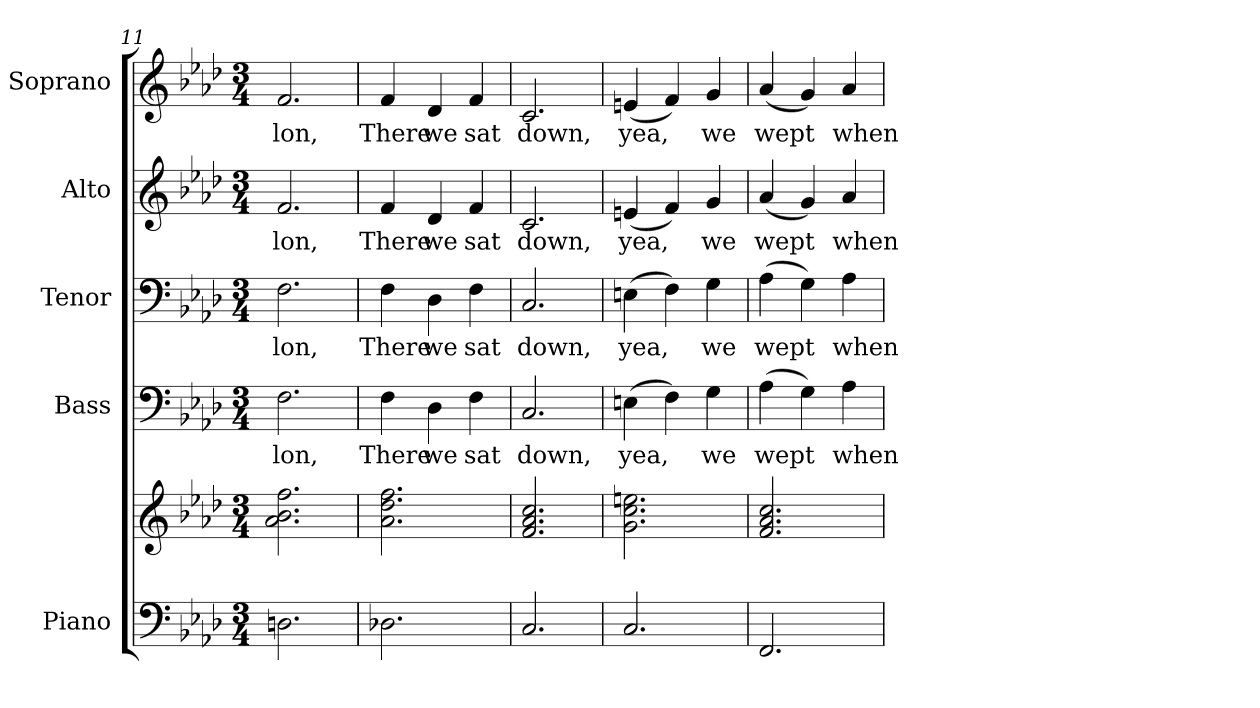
**kern	**kern	**kern	**text	**kern	**text	**kern	**text	**kern	**text
*part5	*part5	*part4	*part4	*part3	*part3	*part2	*part2	*part1	*part1
*staff6	*staff5	*staff4	*staff4	*staff3	*staff3	*staff2	*staff2	*staff1	*staff1
*I"Piano	*	*I"Bass	*	*I"Tenor	*	*I"Alto	*	*I"Soprano	*
*I'Pno.	*	*I'B.	*	*I'T.	*	*I'A.	*	*I'S.	*
*clefF4	*clefG2	*clefF4	*	*clefF4	*	*clefG2	*	*clefG2	*
*k[b-e-a-d-]	*k[b-e-a-d-]	*k[b-e-a-d-]	*	*k[b-e-a-d-]	*	*k[b-e-a-d-]	*	*k[b-e-a-d-]	*
*A-:	*A-:	*A-:	*	*A-:	*	*A-:	*	*A-:	*
*M3/4	*M3/4	*M3/4	*	*M3/4	*	*M3/4	*	*M3/4	*
=11	=11	=11	=11	=11	=11	=11	=11	=11	=11
!	!	!	!LO:LY:b:color=#000000	!	!	!	!	!	!
!	!	!	!	!	!LO:LY:b:color=#000000	!	!	!	!
!	!	!	!	!	!	!	!LO:LY:b:color=#000000	!	!
!	!	!	!	!	!	!	!	!	!LO:LY:b:color=#000000
2.Dni\	2.a-i\ 2.b-i 2.ffi	2.Fi\	-lon,	2.Fi\	-lon,	2.fi/	-lon,	2.fi/	-lon,
=12	=12	=12	=12	=12	=12	=12	=12	=12	=12
!	!	!	!LO:LY:b:color=#000000	!	!	!	!	!	!
!	!	!	!	!	!LO:LY:b:color=#000000	!	!	!	!
!	!	!	!	!	!	!	!LO:LY:b:color=#000000	!	!
!	!	!	!	!	!	!	!	!	!LO:LY:b:color=#000000
2.D-Xi\	2.a-i\ 2.dd-i 2.ffi	4Fi\	There	4Fi\	There	4fi/	There	4fi/	There
!	!	!	!LO:LY:b:color=#000000	!	!	!	!	!	!
!	!	!	!	!	!LO:LY:b:color=#000000	!	!	!	!
!	!	!	!	!	!	!	!LO:LY:b:color=#000000	!	!
!	!	!	!	!	!	!	!	!	!LO:LY:b:color=#000000
.	.	4D-i\	we	4D-i\	we	4d-i/	we	4d-i/	we
!	!	!	!LO:LY:b:color=#000000	!	!	!	!	!	!
!	!	!	!	!	!LO:LY:b:color=#000000	!	!	!	!
!	!	!	!	!	!	!	!LO:LY:b:color=#000000	!	!
!	!	!	!	!	!	!	!	!	!LO:LY:b:color=#000000
.	.	4Fi\	sat	4Fi\	sat	4fi/	sat	4fi/	sat
!!LO:PB:g=z
=13	=13	=13	=13	=13	=13	=13	=13	=13	=13
!	!	!	!LO:LY:b:color=#000000	!	!	!	!	!	!
!	!	!	!	!	!LO:LY:b:color=#000000	!	!	!	!
!	!	!	!	!	!	!	!LO:LY:b:color=#000000	!	!
!	!	!	!	!	!	!	!	!	!LO:LY:b:color=#000000
2.Ci/	2.fi/ 2.a-i 2.cci	2.Ci/	down,	2.Ci/	down,	2.ci/	down,	2.ci/	down,
=14	=14	=14	=14	=14	=14	=14	=14	=14	=14
!	!	!	!LO:LY:b:color=#000000	!	!	!	!	!	!
!	!	!	!	!	!LO:LY:b:color=#000000	!	!	!	!
!	!	!	!	!	!	!	!LO:LY:b:color=#000000	!	!
!	!	!	!	!	!	!	!	!	!LO:LY:b:color=#000000
2.Ci/	2.gi\ 2.cci 2.eeni	(4Eni\	yea,	(4Eni\	yea,	(4eni/	yea,	(4eni/	yea,
.	.	4Fi\)	.	4Fi\)	.	4fi/)	.	4fi/)	.
!	!	!	!LO:LY:b:color=#000000	!	!	!	!	!	!
!	!	!	!	!	!LO:LY:b:color=#000000	!	!	!	!
!	!	!	!	!	!	!	!LO:LY:b:color=#000000	!	!
!	!	!	!	!	!	!	!	!	!LO:LY:b:color=#000000
.	.	4Gi\	we	4Gi\	we	4gi/	we	4gi/	we
=15	=15	=15	=15	=15	=15	=15	=15	=15	=15
!	!	!	!LO:LY:b:color=#000000	!	!	!	!	!	!
!	!	!	!	!	!LO:LY:b:color=#000000	!	!	!	!
!	!	!	!	!	!	!	!LO:LY:b:color=#000000	!	!
!	!	!	!	!	!	!	!	!	!LO:LY:b:color=#000000
2.FFi/	2.fi/ 2.a-i 2.cci	(4A-i\	wept	(4A-i\	wept	(4a-i/	wept	(4a-i/	wept
.	.	4Gi\)	.	4Gi\)	.	4gi/)	.	4gi/)	.
!	!	!	!LO:LY:b:color=#000000	!	!	!	!	!	!
!	!	!	!	!	!LO:LY:b:color=#000000	!	!	!	!
!	!	!	!	!	!	!	!LO:LY:b:color=#000000	!	!
!	!	!	!	!	!	!	!	!	!LO:LY:b:color=#000000
.	.	4A-i\	when	4A-i\	when	4a-i/	when	4a-i/	when
=	=	=	=	=	=	=	=	=	=
*-	*-	*-	*-	*-	*-	*-	*-	*-	*-
